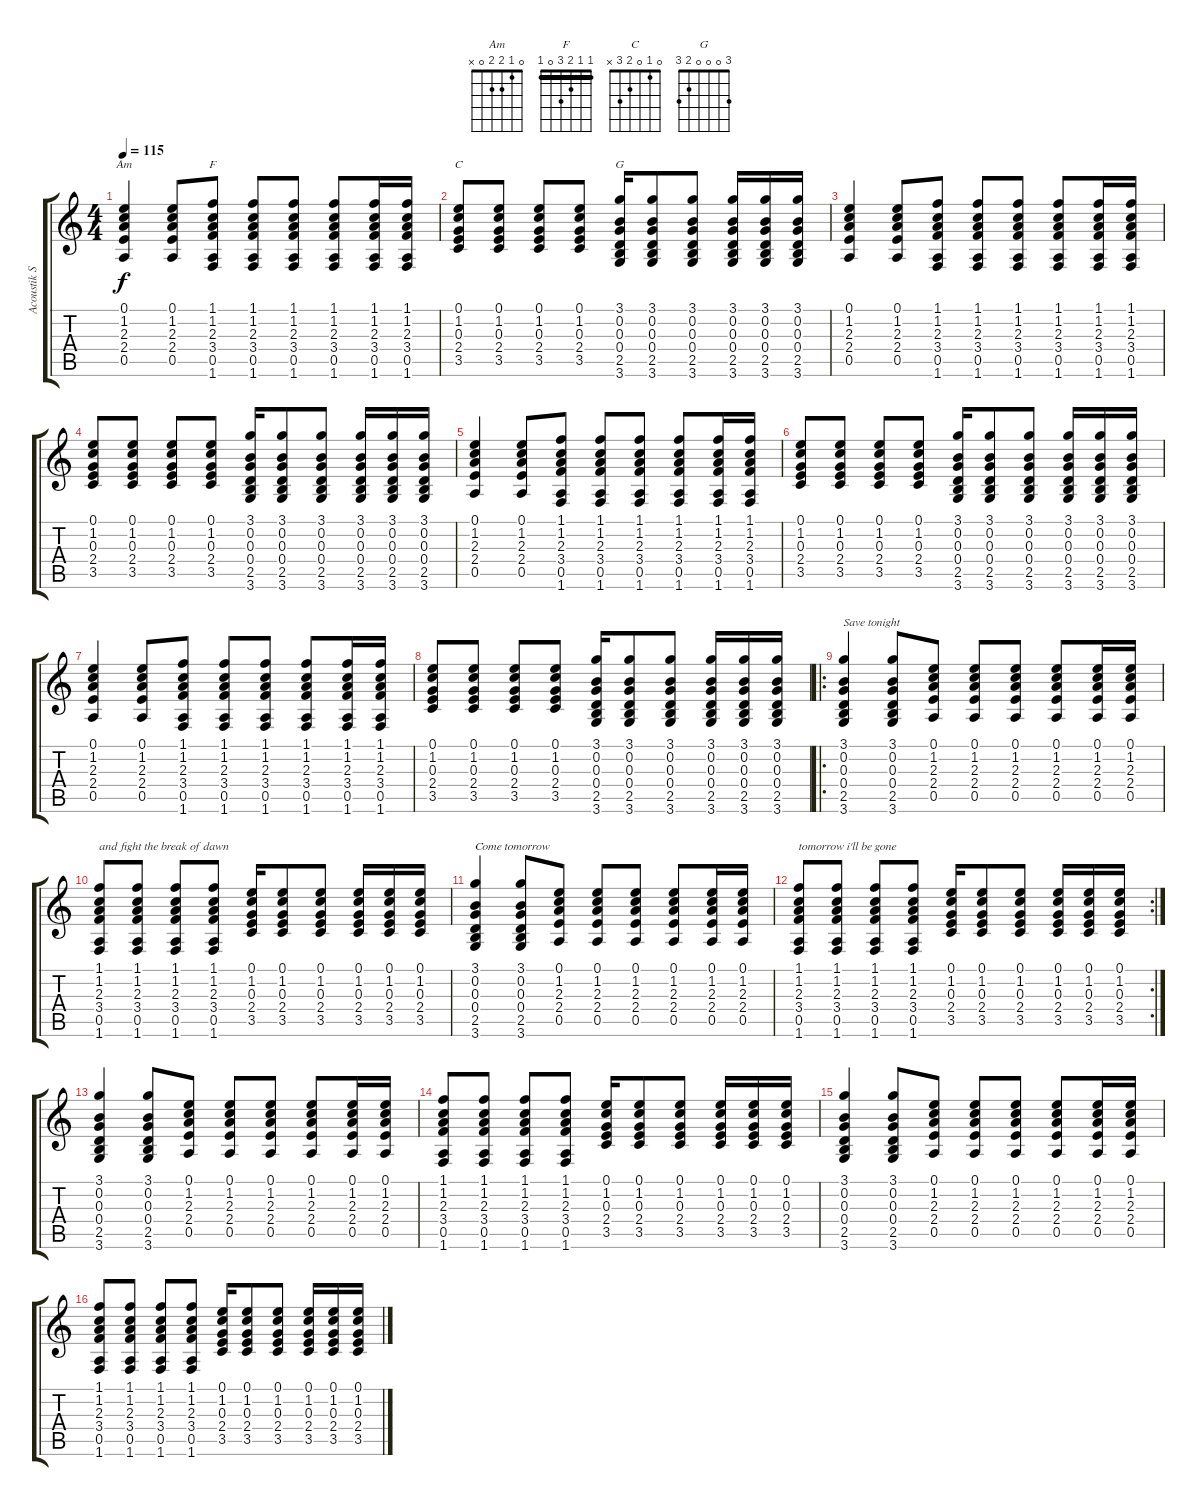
\track ("Acoustik Session" "Acoustik S") {instrument acousticguitarsteel}
\staff {score tabs}
\tuning (E4 B3 G3 D3 A2 E2) {hide}
\chord ("Am" 0 1 2 2 0 x)
\chord ("F" 1 1 2 3 0 1) {barre 1}
\chord ("C" 0 1 0 2 3 x)
\chord ("G" 3 0 0 0 2 3)
\ts (4 4)
\tempo 115
\clef g2
\ks c
(0.1 1.2 2.3 2.4 0.5).4{ch "Am" dy f} (0.1 1.2 2.3 2.4 0.5).8 (1.1 1.2 2.3 3.4 0.5 1.6).8{ch "F"} (1.1 1.2 2.3 3.4 0.5 1.6).8 (1.1 1.2 2.3 3.4 0.5 1.6).8 (1.1 1.2 2.3 3.4 0.5 1.6).8 (1.1 1.2 2.3 3.4 0.5 1.6).16 (1.1 1.2 2.3 3.4 0.5 1.6).16 |
(0.1 1.2 0.3 2.4 3.5).8{ch "C"} (0.1 1.2 0.3 2.4 3.5).8 (0.1 1.2 0.3 2.4 3.5).8 (0.1 1.2 0.3 2.4 3.5).8 (3.1 0.2 0.3 0.4 2.5 3.6).16{ch "G"} (3.1 0.2 0.3 0.4 2.5 3.6).8 (3.1 0.2 0.3 0.4 2.5 3.6).8 (3.1 0.2 0.3 0.4 2.5 3.6).16 (3.1 0.2 0.3 0.4 2.5 3.6).16 (3.1 0.2 0.3 0.4 2.5 3.6).16 |
(0.1 1.2 2.3 2.4 0.5).4 (0.1 1.2 2.3 2.4 0.5).8 (1.1 1.2 2.3 3.4 0.5 1.6).8 (1.1 1.2 2.3 3.4 0.5 1.6).8 (1.1 1.2 2.3 3.4 0.5 1.6).8 (1.1 1.2 2.3 3.4 0.5 1.6).8 (1.1 1.2 2.3 3.4 0.5 1.6).16 (1.1 1.2 2.3 3.4 0.5 1.6).16 |
(0.1 1.2 0.3 2.4 3.5).8 (0.1 1.2 0.3 2.4 3.5).8 (0.1 1.2 0.3 2.4 3.5).8 (0.1 1.2 0.3 2.4 3.5).8 (3.1 0.2 0.3 0.4 2.5 3.6).16 (3.1 0.2 0.3 0.4 2.5 3.6).8 (3.1 0.2 0.3 0.4 2.5 3.6).8 (3.1 0.2 0.3 0.4 2.5 3.6).16 (3.1 0.2 0.3 0.4 2.5 3.6).16 (3.1 0.2 0.3 0.4 2.5 3.6).16 |
(0.1 1.2 2.3 2.4 0.5).4{volume 14 instrument acousticguitarsteel} (0.1 1.2 2.3 2.4 0.5).8 (1.1 1.2 2.3 3.4 0.5 1.6).8 (1.1 1.2 2.3 3.4 0.5 1.6).8 (1.1 1.2 2.3 3.4 0.5 1.6).8 (1.1 1.2 2.3 3.4 0.5 1.6).8 (1.1 1.2 2.3 3.4 0.5 1.6).16 (1.1 1.2 2.3 3.4 0.5 1.6).16 |
(0.1 1.2 0.3 2.4 3.5).8 (0.1 1.2 0.3 2.4 3.5).8 (0.1 1.2 0.3 2.4 3.5).8 (0.1 1.2 0.3 2.4 3.5).8 (3.1 0.2 0.3 0.4 2.5 3.6).16 (3.1 0.2 0.3 0.4 2.5 3.6).8 (3.1 0.2 0.3 0.4 2.5 3.6).8 (3.1 0.2 0.3 0.4 2.5 3.6).16 (3.1 0.2 0.3 0.4 2.5 3.6).16 (3.1 0.2 0.3 0.4 2.5 3.6).16 |
(0.1 1.2 2.3 2.4 0.5).4 (0.1 1.2 2.3 2.4 0.5).8 (1.1 1.2 2.3 3.4 0.5 1.6).8 (1.1 1.2 2.3 3.4 0.5 1.6).8 (1.1 1.2 2.3 3.4 0.5 1.6).8 (1.1 1.2 2.3 3.4 0.5 1.6).8 (1.1 1.2 2.3 3.4 0.5 1.6).16 (1.1 1.2 2.3 3.4 0.5 1.6).16 |
(0.1 1.2 0.3 2.4 3.5).8 (0.1 1.2 0.3 2.4 3.5).8 (0.1 1.2 0.3 2.4 3.5).8 (0.1 1.2 0.3 2.4 3.5).8 (3.1 0.2 0.3 0.4 2.5 3.6).16 (3.1 0.2 0.3 0.4 2.5 3.6).8 (3.1 0.2 0.3 0.4 2.5 3.6).8 (3.1 0.2 0.3 0.4 2.5 3.6).16 (3.1 0.2 0.3 0.4 2.5 3.6).16 (3.1 0.2 0.3 0.4 2.5 3.6).16 |
\ro
(3.1 0.2 0.3 0.4 2.5 3.6).4{txt "Save tonight"} (3.1 0.2 0.3 0.4 2.5 3.6).8 (0.1 1.2 2.3 2.4 0.5).8 (0.1 1.2 2.3 2.4 0.5).8 (0.1 1.2 2.3 2.4 0.5).8 (0.1 1.2 2.3 2.4 0.5).8 (0.1 1.2 2.3 2.4 0.5).16 (0.1 1.2 2.3 2.4 0.5).16 |
(1.1 1.2 2.3 3.4 0.5 1.6).8{txt "and fight the break of dawn"} (1.1 1.2 2.3 3.4 0.5 1.6).8 (1.1 1.2 2.3 3.4 0.5 1.6).8 (1.1 1.2 2.3 3.4 0.5 1.6).8 (0.1 1.2 0.3 2.4 3.5).16 (0.1 1.2 0.3 2.4 3.5).8 (0.1 1.2 0.3 2.4 3.5).8 (0.1 1.2 0.3 2.4 3.5).16 (0.1 1.2 0.3 2.4 3.5).16 (0.1 1.2 0.3 2.4 3.5).16 |
(3.1 0.2 0.3 0.4 2.5 3.6).4{txt "Come tomorrow"} (3.1 0.2 0.3 0.4 2.5 3.6).8 (0.1 1.2 2.3 2.4 0.5).8 (0.1 1.2 2.3 2.4 0.5).8 (0.1 1.2 2.3 2.4 0.5).8 (0.1 1.2 2.3 2.4 0.5).8 (0.1 1.2 2.3 2.4 0.5).16 (0.1 1.2 2.3 2.4 0.5).16 |
\rc 2
(1.1 1.2 2.3 3.4 0.5 1.6).8{txt "tomorrow i'll be gone"} (1.1 1.2 2.3 3.4 0.5 1.6).8 (1.1 1.2 2.3 3.4 0.5 1.6).8 (1.1 1.2 2.3 3.4 0.5 1.6).8 (0.1 1.2 0.3 2.4 3.5).16 (0.1 1.2 0.3 2.4 3.5).8 (0.1 1.2 0.3 2.4 3.5).8 (0.1 1.2 0.3 2.4 3.5).16 (0.1 1.2 0.3 2.4 3.5).16 (0.1 1.2 0.3 2.4 3.5).16 |
(3.1 0.2 0.3 0.4 2.5 3.6).4 (3.1 0.2 0.3 0.4 2.5 3.6).8 (0.1 1.2 2.3 2.4 0.5).8 (0.1 1.2 2.3 2.4 0.5).8 (0.1 1.2 2.3 2.4 0.5).8 (0.1 1.2 2.3 2.4 0.5).8 (0.1 1.2 2.3 2.4 0.5).16 (0.1 1.2 2.3 2.4 0.5).16 |
(1.1 1.2 2.3 3.4 0.5 1.6).8 (1.1 1.2 2.3 3.4 0.5 1.6).8 (1.1 1.2 2.3 3.4 0.5 1.6).8 (1.1 1.2 2.3 3.4 0.5 1.6).8 (0.1 1.2 0.3 2.4 3.5).16 (0.1 1.2 0.3 2.4 3.5).8 (0.1 1.2 0.3 2.4 3.5).8 (0.1 1.2 0.3 2.4 3.5).16 (0.1 1.2 0.3 2.4 3.5).16 (0.1 1.2 0.3 2.4 3.5).16 |
(3.1 0.2 0.3 0.4 2.5 3.6).4 (3.1 0.2 0.3 0.4 2.5 3.6).8 (0.1 1.2 2.3 2.4 0.5).8 (0.1 1.2 2.3 2.4 0.5).8 (0.1 1.2 2.3 2.4 0.5).8 (0.1 1.2 2.3 2.4 0.5).8 (0.1 1.2 2.3 2.4 0.5).16 (0.1 1.2 2.3 2.4 0.5).16 |
(1.1 1.2 2.3 3.4 0.5 1.6).8 (1.1 1.2 2.3 3.4 0.5 1.6).8 (1.1 1.2 2.3 3.4 0.5 1.6).8 (1.1 1.2 2.3 3.4 0.5 1.6).8 (0.1 1.2 0.3 2.4 3.5).16 (0.1 1.2 0.3 2.4 3.5).8 (0.1 1.2 0.3 2.4 3.5).8 (0.1 1.2 0.3 2.4 3.5).16 (0.1 1.2 0.3 2.4 3.5).16 (0.1 1.2 0.3 2.4 3.5).16
